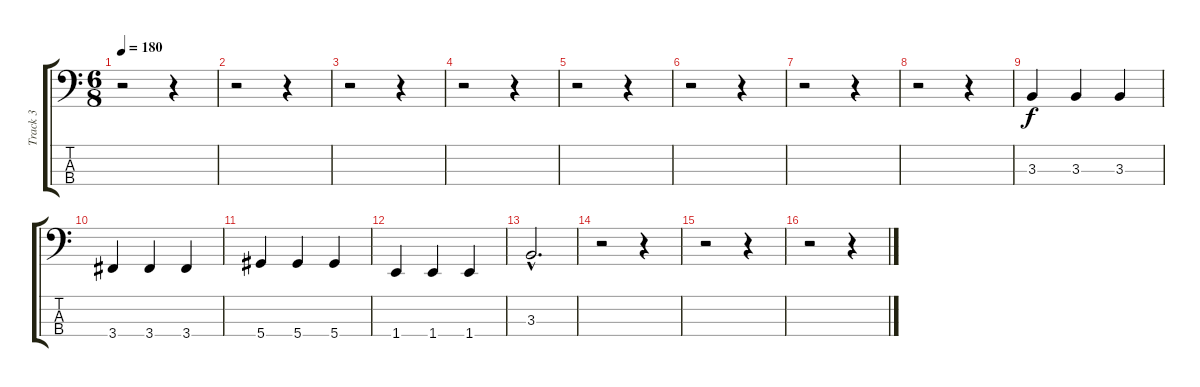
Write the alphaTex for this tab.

\track ("Track 3" "Track 3") {instrument acousticguitarnylon}
\staff {score tabs}
\tuning (Gb2 Db2 Ab1 Eb1) {hide}
\ts (6 8)
\tempo 180
\clef f4
\ks c
r.2{dy f instrument acousticguitarnylon} r.4 |
r.2 r.4 |
r.2 r.4 |
r.2 r.4 |
r.2 r.4 |
r.2 r.4 |
r.2 r.4 |
r.2 r.4 |
3.3.4 3.3.4 3.3.4 |
3.4.4 3.4.4 3.4.4 |
5.4.4 5.4.4 5.4.4 |
1.4.4 1.4.4 1.4.4 |
3.3{hac}.2{d} |
r.2 r.4 |
r.2 r.4 |
r.2 r.4
